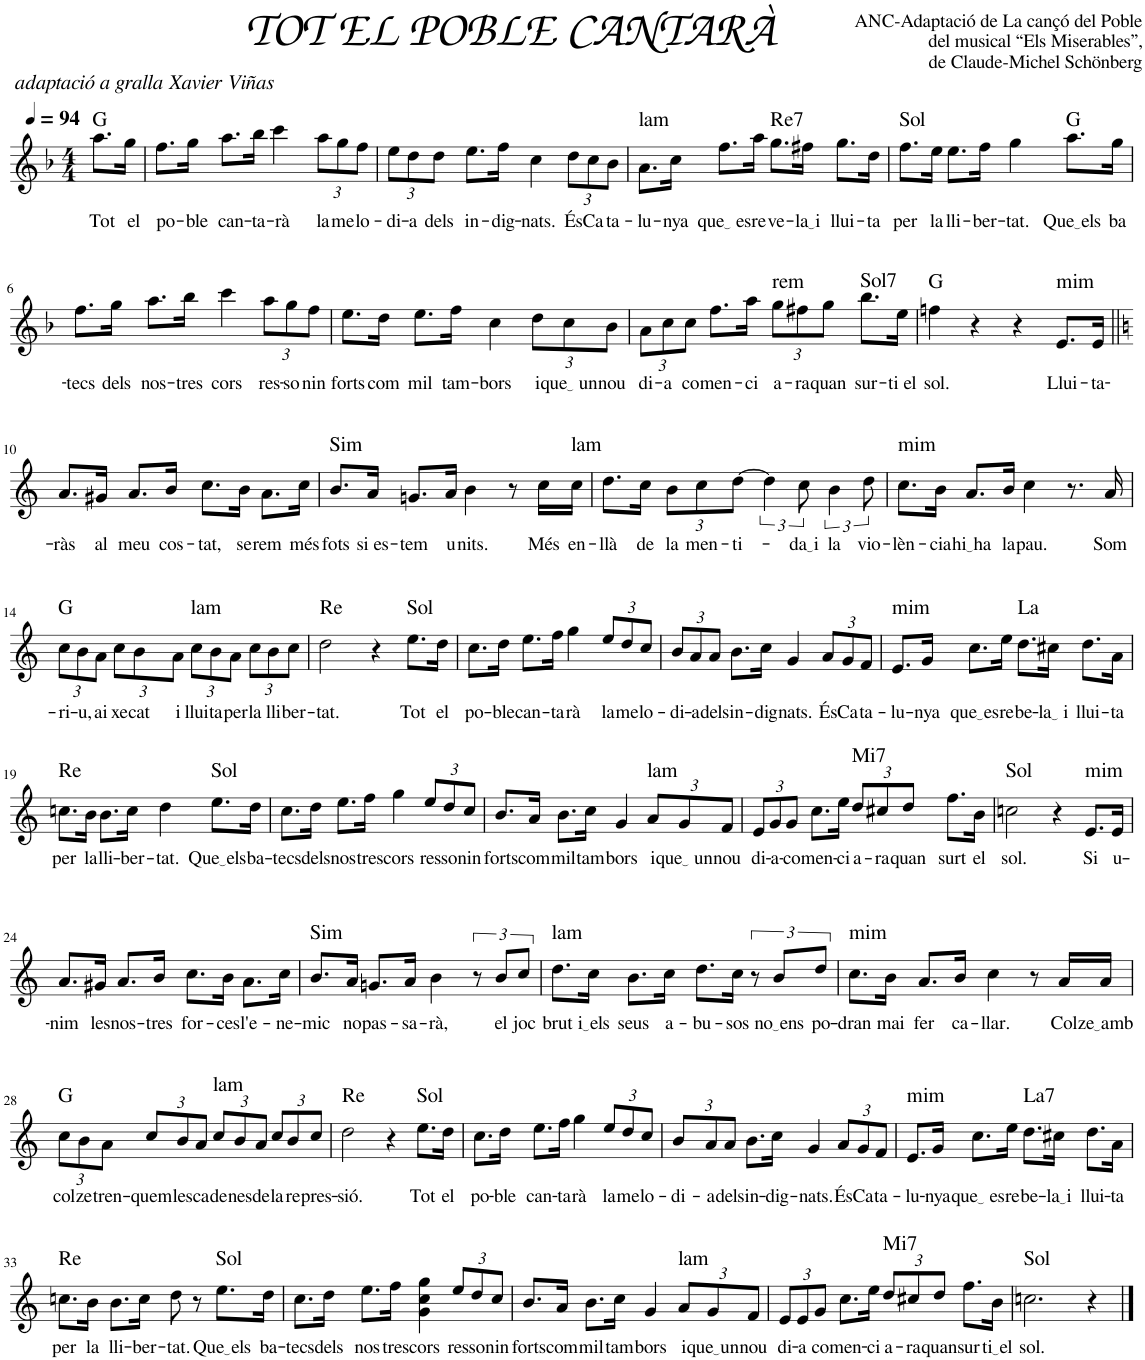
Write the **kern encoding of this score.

**kern	**text	**harte
*part1	*part1	*part1
*staff1	*staff1	*
*I"Gralla	*	*
*I'Gr.	*	*
*clefG2	*	*
*k[b-]	*	*
*M4/4	*	*
*MM94	*	*
=1	=1	=1
!	!LO:LY:b	!
8.aa\L	Tot	G:maj
!	!LO:LY:b	!
16gg\Jk	el	.
=2	=2	=2
!	!LO:LY:b	!
8.ff\L	po-	.
!	!LO:LY:b	!
16gg\Jk	-ble	.
!	!LO:LY:b	!
8.aa\L	can-	.
!	!LO:LY:b	!
16bb-\Jk	-ta-	.
!	!LO:LY:b	!
4ccc\	-rà	.
*Xbrackettup	*	*
!	!LO:LY:b	!
12aa\L	la	.
!	!LO:LY:b	!
12gg\	me-	.
!	!LO:LY:b	!
12ff\J	-lo-	.
=3	=3	=3
!	!LO:LY:b	!
12ee\L	-di-	.
!	!LO:LY:b	!
12dd\	-a	.
!	!LO:LY:b	!
12dd\J	dels	.
!	!LO:LY:b	!
8.ee\L	in-	.
!	!LO:LY:b	!
16ff\Jk	-dig-	.
!	!LO:LY:b	!
4cc\	-nats.	.
!	!LO:LY:b	!
12dd\L	És	.
!	!LO:LY:b	!
12cc\	Ca-	.
!	!LO:LY:b	!
12b-\J	-ta-	.
=4	=4	=4
!	!LO:LY:b	!LO:H:kt=lam
8.a\L	-lu-	N
!	!LO:LY:b	!
16cc\Jk	-nya	.
!	!LO:LY:b	!
8.ff\L	que es	.
!	!LO:LY:b	!
16aa\Jk	re-	.
!	!LO:LY:b	!LO:H:kt=Re7
8.gg\L	-ve-	N
!	!LO:LY:b	!
16ff#X\Jk	la i	.
!	!LO:LY:b	!
8.gg\L	llui-	.
!	!LO:LY:b	!
16dd\Jk	-ta	.
=5	=5	=5
!	!LO:LY:b	!LO:H:kt=Sol
8.ff\L	per	N
!	!LO:LY:b	!
16ee\Jk	la	.
!	!LO:LY:b	!
8.ee\L	lli-	.
!	!LO:LY:b	!
16ff\Jk	-ber-	.
!	!LO:LY:b	!
4gg\	-tat.	.
!	!LO:LY:b	!
8.aa\L	Que els	G:maj
!	!LO:LY:b	!
16gg\Jk	ba-	.
!!LO:LB:g=z
=6	=6	=6
!	!LO:LY:b	!
8.ff\L	-tecs	.
!	!LO:LY:b	!
16gg\Jk	dels	.
!	!LO:LY:b	!
8.aa\L	nos-	.
!	!LO:LY:b	!
16bb-\Jk	-tres	.
!	!LO:LY:b	!
4ccc\	cors	.
!	!LO:LY:b	!
12aa\L	res-	.
!	!LO:LY:b	!
12gg\	-so-	.
!	!LO:LY:b	!
12ff\J	-nin	.
=7	=7	=7
!	!LO:LY:b	!
8.ee\L	forts	.
!	!LO:LY:b	!
16dd\Jk	com	.
!	!LO:LY:b	!
8.ee\L	mil	.
!	!LO:LY:b	!
16ff\Jk	tam-	.
!	!LO:LY:b	!
4cc\	-bors	.
!	!LO:LY:b	!
12dd\L	i	.
!	!LO:LY:b	!
12cc\	que un	.
!	!LO:LY:b	!
12b-\J	nou	.
=8	=8	=8
!	!LO:LY:b	!
12a\L	di-	.
!	!LO:LY:b	!
12cc\	-a	.
!	!LO:LY:b	!
12cc\J	co-	.
!	!LO:LY:b	!
8.ff\L	-men-	.
!	!LO:LY:b	!
16aa\Jk	-ci	.
!	!LO:LY:b	!LO:H:kt=rem
12gg\L	a-	N
!	!LO:LY:b	!
12ff#X\	-ra	.
!	!LO:LY:b	!
12gg\J	quan	.
!	!LO:LY:b	!LO:H:kt=Sol7
8.bb-\L	sur-	N
!	!LO:LY:b	!
16ee\Jk	-ti el	.
=9	=9	=9
!	!LO:LY:b	!
4ffn\	sol.	G:maj
4r	.	.
4r	.	.
!	!LO:LY:b	!LO:H:kt=mim
8.e/L	Llui-	N
!	!LO:LY:b	!
16e/Jk	-ta-	.
!!LO:LB:g=z
=10||	=10||	=10||
*k[]	*	*
!	!LO:LY:b	!
8.a/L	-ràs	.
!	!LO:LY:b	!
16g#X/Jk	al	.
!	!LO:LY:b	!
8.a/L	meu	.
!	!LO:LY:b	!
16b/Jk	cos-	.
!	!LO:LY:b	!
8.cc\L	-tat,	.
!	!LO:LY:b	!
16b\Jk	se-	.
!	!LO:LY:b	!
8.a\L	-rem	.
!	!LO:LY:b	!
16cc\Jk	més	.
=11	=11	=11
!	!LO:LY:b	!LO:H:kt=Sim
8.b/L	fots	N
!	!LO:LY:b	!
16a/Jk	si es-	.
!	!LO:LY:b	!
8.gn/L	-tem	.
!	!LO:LY:b	!
16a/Jk	u-	.
!	!LO:LY:b	!
4b\	-nits.	.
8r	.	.
!	!LO:LY:b	!
16cc\LL	Més	.
!	!LO:LY:b	!LO:H:kt=lam
16cc\JJ	en-	N
=12	=12	=12
!	!LO:LY:b	!
8.dd\L	-llà	.
!	!LO:LY:b	!
16cc\Jk	de	.
!	!LO:LY:b	!
12b\L	la	.
!	!LO:LY:b	!
12cc\	men-	.
!	!LO:LY:b	!
[4dd\	-ti-	.
*brackettup	*	*
!	!LO:LY:b	!
12cc\	da i	.
!	!LO:LY:b	!
6b\	la	.
!	!LO:LY:b	!
12dd\	vio-	.
=13	=13	=13
!	!LO:LY:b	!LO:H:kt=mim
8.cc\L	-lèn-	N
!	!LO:LY:b	!
16b\Jk	-cia	.
!	!LO:LY:b	!
8.a/L	hi ha	.
!	!LO:LY:b	!
16b/Jk	la	.
!	!LO:LY:b	!
4cc\	pau.	.
8.r	.	.
!	!LO:LY:b	!
16a/	Som-	.
!!LO:LB:g=z
=14	=14	=14
*Xbrackettup	*	*
!	!LO:LY:b	!
12cc\L	-ri-	G:maj
!	!LO:LY:b	!
12b\	-u,	.
!	!LO:LY:b	!
12a\J	ai-	.
!	!LO:LY:b	!
12cc\L	-xe-	.
!	!LO:LY:b	!
12b\	-cat	.
!	!LO:LY:b	!
12a\J	i	.
!	!LO:LY:b	!LO:H:kt=lam
12cc\L	llui-	N
!	!LO:LY:b	!
12b\	-ta	.
!	!LO:LY:b	!
12a\J	per	.
!	!LO:LY:b	!
12cc\L	la	.
!	!LO:LY:b	!
12b\	lli-	.
!	!LO:LY:b	!
12cc\J	-ber-	.
=15	=15	=15
!	!LO:LY:b	!LO:H:kt=Re
2dd\	-tat.	N
4r	.	.
!	!LO:LY:b	!LO:H:kt=Sol
8.ee\L	Tot	N
!	!LO:LY:b	!
16dd\Jk	el	.
=16	=16	=16
!	!LO:LY:b	!
8.cc\L	po-	.
!	!LO:LY:b	!
16dd\Jk	-ble	.
!	!LO:LY:b	!
8.ee\L	can-	.
!	!LO:LY:b	!
16ff\Jk	-ta-	.
!	!LO:LY:b	!
4gg\	-rà	.
!	!LO:LY:b	!
12ee/L	la	.
!	!LO:LY:b	!
12dd/	me-	.
!	!LO:LY:b	!
12cc/J	-lo-	.
=17	=17	=17
!	!LO:LY:b	!
12b/L	di-	.
!	!LO:LY:b	!
12a/	-a	.
!	!LO:LY:b	!
12a/J	dels	.
!	!LO:LY:b	!
8.b\L	in-	.
!	!LO:LY:b	!
16cc\Jk	-dig-	.
!	!LO:LY:b	!
4g/	-nats.	.
!	!LO:LY:b	!
12a/L	És	.
!	!LO:LY:b	!
12g/	Ca-	.
!	!LO:LY:b	!
12f/J	-ta-	.
=18	=18	=18
!	!LO:LY:b	!LO:H:kt=mim
8.e/L	-lu-	N
!	!LO:LY:b	!
16g/Jk	-nya	.
!	!LO:LY:b	!
8.cc\L	que es	.
!	!LO:LY:b	!
16ee\Jk	re-	.
!	!LO:LY:b	!LO:H:kt=La
8.dd\L	-be-	N
!	!LO:LY:b	!
16cc#X\Jk	la i	.
!	!LO:LY:b	!
8.dd\L	llui-	.
!	!LO:LY:b	!
16a\Jk	-ta	.
!!LO:LB:g=z
=19	=19	=19
!	!LO:LY:b	!LO:H:kt=Re
8.ccn\L	per	N
!	!LO:LY:b	!
16b\Jk	la	.
!	!LO:LY:b	!
8.b\L	lli-	.
!	!LO:LY:b	!
16cc\Jk	-ber-	.
!	!LO:LY:b	!
4dd\	-tat.	.
!	!LO:LY:b	!LO:H:kt=Sol
8.ee\L	Que els	N
!	!LO:LY:b	!
16dd\Jk	ba-	.
=20	=20	=20
!	!LO:LY:b	!
8.cc\L	-tecs	.
!	!LO:LY:b	!
16dd\Jk	dels	.
!	!LO:LY:b	!
8.ee\L	nos-	.
!	!LO:LY:b	!
16ff\Jk	-tres	.
!	!LO:LY:b	!
4gg\	cors	.
!	!LO:LY:b	!
12ee/L	res-	.
!	!LO:LY:b	!
12dd/	-so-	.
!	!LO:LY:b	!
12cc/J	-nin	.
=21	=21	=21
!	!LO:LY:b	!
8.b/L	forts	.
!	!LO:LY:b	!
16a/Jk	com	.
!	!LO:LY:b	!
8.b\L	mil	.
!	!LO:LY:b	!
16cc\Jk	tam-	.
!	!LO:LY:b	!
4g/	-bors	.
!	!LO:LY:b	!LO:H:kt=lam
12a/L	i	N
!	!LO:LY:b	!
12g/	que un	.
!	!LO:LY:b	!
12f/J	nou	.
=22	=22	=22
!	!LO:LY:b	!
12e/L	di-	.
!	!LO:LY:b	!
12g/	-a-	.
!	!LO:LY:b	!
12g/J	-co-	.
!	!LO:LY:b	!
8.cc\L	-men-	.
!	!LO:LY:b	!
16ee\Jk	-ci	.
!	!LO:LY:b	!LO:H:kt=Mi7
12dd/L	a-	N
!	!LO:LY:b	!
12cc#X/	-ra	.
!	!LO:LY:b	!
12dd/J	quan	.
!	!LO:LY:b	!
8.ff\L	surt	.
!	!LO:LY:b	!
16b\Jk	el	.
=23	=23	=23
!	!LO:LY:b	!LO:H:kt=Sol
2ccn\	sol.	N
4r	.	.
!	!LO:LY:b	!LO:H:kt=mim
8.e/L	Si	N
!	!LO:LY:b	!
16e/Jk	u-	.
!!LO:LB:g=z
=24	=24	=24
!	!LO:LY:b	!
8.a/L	-nim	.
!	!LO:LY:b	!
16g#X/Jk	les	.
!	!LO:LY:b	!
8.a/L	nos-	.
!	!LO:LY:b	!
16b/Jk	-tres	.
!	!LO:LY:b	!
8.cc\L	for-	.
!	!LO:LY:b	!
16b\Jk	-ces	.
!	!LO:LY:b	!
8.a\L	l'e-	.
!	!LO:LY:b	!
16cc\Jk	-ne-	.
=25	=25	=25
!	!LO:LY:b	!LO:H:kt=Sim
8.b/L	-mic	N
!	!LO:LY:b	!
16a/Jk	no	.
!	!LO:LY:b	!
8.gn/L	pas-	.
!	!LO:LY:b	!
16a/Jk	-sa-	.
!	!LO:LY:b	!
4b\	-rà,	.
*brackettup	*	*
12r	.	.
!	!LO:LY:b	!
12b/L	el	.
!	!LO:LY:b	!
12cc/J	joc	.
=26	=26	=26
!	!LO:LY:b	!LO:H:kt=lam
8.dd\L	brut	N
!	!LO:LY:b	!
16cc\Jk	i els	.
!	!LO:LY:b	!
8.b\L	seus	.
!	!LO:LY:b	!
16cc\Jk	a-	.
!	!LO:LY:b	!
8.dd\L	-bu-	.
!	!LO:LY:b	!
16cc\Jk	-sos	.
12r	.	.
!	!LO:LY:b	!
12b/L	no ens	.
!	!LO:LY:b	!
12dd/J	po-	.
=27	=27	=27
!	!LO:LY:b	!LO:H:kt=mim
8.cc\L	-dran	N
!	!LO:LY:b	!
16b\Jk	mai	.
!	!LO:LY:b	!
8.a/L	fer	.
!	!LO:LY:b	!
16b/Jk	ca-	.
!	!LO:LY:b	!
4cc\	-llar.	.
8r	.	.
!	!LO:LY:b	!
16a/LL	Col-	.
!	!LO:LY:b	!
16a/JJ	ze amb	.
!!LO:LB:g=z
=28	=28	=28
*Xbrackettup	*	*
!	!LO:LY:b	!
12cc\L	col-	G:maj
!	!LO:LY:b	!
12b\	-ze	.
!	!LO:LY:b	!
12a\J	tren-	.
!	!LO:LY:b	!
12cc/L	-quem	.
!	!LO:LY:b	!
12b/	les	.
!	!LO:LY:b	!
12a/J	ca-	.
!	!LO:LY:b	!LO:H:kt=lam
12cc/L	-de-	N
!	!LO:LY:b	!
12b/	-nes	.
!	!LO:LY:b	!
12a/J	de	.
!	!LO:LY:b	!
12cc/L	la	.
!	!LO:LY:b	!
12b/	re-	.
!	!LO:LY:b	!
12cc/J	-pres-	.
=29	=29	=29
!	!LO:LY:b	!LO:H:kt=Re
2dd\	-sió.	N
4r	.	.
!	!LO:LY:b	!LO:H:kt=Sol
8.ee\L	Tot	N
!	!LO:LY:b	!
16dd\Jk	el	.
=30	=30	=30
!	!LO:LY:b	!
8.cc\L	po-	.
!	!LO:LY:b	!
16dd\Jk	-ble	.
!	!LO:LY:b	!
8.ee\L	can-	.
!	!LO:LY:b	!
16ff\Jk	-ta-	.
!	!LO:LY:b	!
4gg\	-rà	.
!	!LO:LY:b	!
12ee/L	la	.
!	!LO:LY:b	!
12dd/	me-	.
!	!LO:LY:b	!
12cc/J	-lo-	.
=31	=31	=31
!	!LO:LY:b	!
12b/L	di-	.
!	!LO:LY:b	!
12a/	-a	.
!	!LO:LY:b	!
12a/J	dels	.
!	!LO:LY:b	!
8.b\L	in-	.
!	!LO:LY:b	!
16cc\Jk	-dig-	.
!	!LO:LY:b	!
4g/	-nats.	.
!	!LO:LY:b	!
12a/L	És	.
!	!LO:LY:b	!
12g/	Ca-	.
!	!LO:LY:b	!
12f/J	-ta-	.
=32	=32	=32
!	!LO:LY:b	!LO:H:kt=mim
8.e/L	-lu-	N
!	!LO:LY:b	!
16g/Jk	-nya	.
!	!LO:LY:b	!
8.cc\L	que es	.
!	!LO:LY:b	!
16ee\Jk	re-	.
!	!LO:LY:b	!LO:H:kt=La7
8.dd\L	-be-	N
!	!LO:LY:b	!
16cc#X\Jk	la i	.
!	!LO:LY:b	!
8.dd\L	llui-	.
!	!LO:LY:b	!
16a\Jk	-ta	.
!!LO:LB:g=z
=33	=33	=33
!	!LO:LY:b	!LO:H:kt=Re
8.ccn\L	per	N
!	!LO:LY:b	!
16b\Jk	la	.
!	!LO:LY:b	!
8.b\L	lli-	.
!	!LO:LY:b	!
16cc\Jk	-ber-	.
!	!LO:LY:b	!
8dd\	-tat.	.
8r	.	.
!	!LO:LY:b	!LO:H:kt=Sol
8.ee\L	Que els	N
!	!LO:LY:b	!
16dd\Jk	ba-	.
=34	=34	=34
!	!LO:LY:b	!
8.cc\L	-tecs	.
!	!LO:LY:b	!
16dd\Jk	dels	.
!	!LO:LY:b	!
8.ee\L	nos-	.
!	!LO:LY:b	!
16ff\Jk	-tres	.
!	!LO:LY:b	!
4g\ 4cc\ 4gg\	cors	.
!	!LO:LY:b	!
12ee/L	res-	.
!	!LO:LY:b	!
12dd/	-so-	.
!	!LO:LY:b	!
12cc/J	-nin	.
=35	=35	=35
!	!LO:LY:b	!
8.b/L	forts	.
!	!LO:LY:b	!
16a/Jk	com	.
!	!LO:LY:b	!
8.b\L	mil	.
!	!LO:LY:b	!
16cc\Jk	tam-	.
!	!LO:LY:b	!
4g/	-bors	.
!	!LO:LY:b	!LO:H:kt=lam
12a/L	i	N
!	!LO:LY:b	!
12g/	que un	.
!	!LO:LY:b	!
12f/J	nou	.
=36	=36	=36
!	!LO:LY:b	!
12e/L	di-	.
!	!LO:LY:b	!
12e/	-a	.
!	!LO:LY:b	!
12g/J	co-	.
!	!LO:LY:b	!
8.cc\L	-men-	.
!	!LO:LY:b	!
16ee\Jk	-ci	.
!	!LO:LY:b	!LO:H:kt=Mi7
12dd/L	a-	N
!	!LO:LY:b	!
12cc#X/	-ra	.
!	!LO:LY:b	!
12dd/J	quan	.
!	!LO:LY:b	!
8.ff\L	sur-	.
!	!LO:LY:b	!
16b\Jk	ti el	.
=37	=37	=37
!	!LO:LY:b	!LO:H:kt=Sol
2.ccn\	sol.	N
4r	.	.
==	==	==
*-	*-	*-
